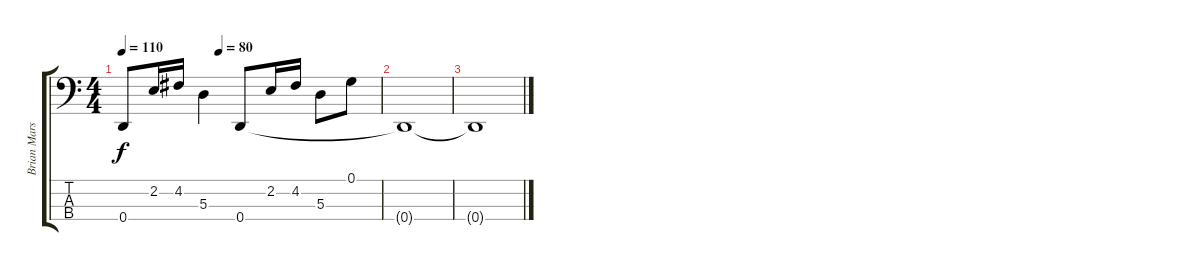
\track ("Brian Marshall" "Brian Mars") {instrument electricbassfinger}
\staff {score tabs}
\tuning (G2 D2 A1 D1) {hide}
\ts (4 4)
\tempo 110
\tempo (80 0.375)
\clef f4
\ks c
0.4.8{dy f} 2.2.16 4.2.16 5.3.4 0.4.8 2.2.16 4.2.16 5.3.8 0.1.8 |
0.4{t}.1 |
0.4{t}.1
